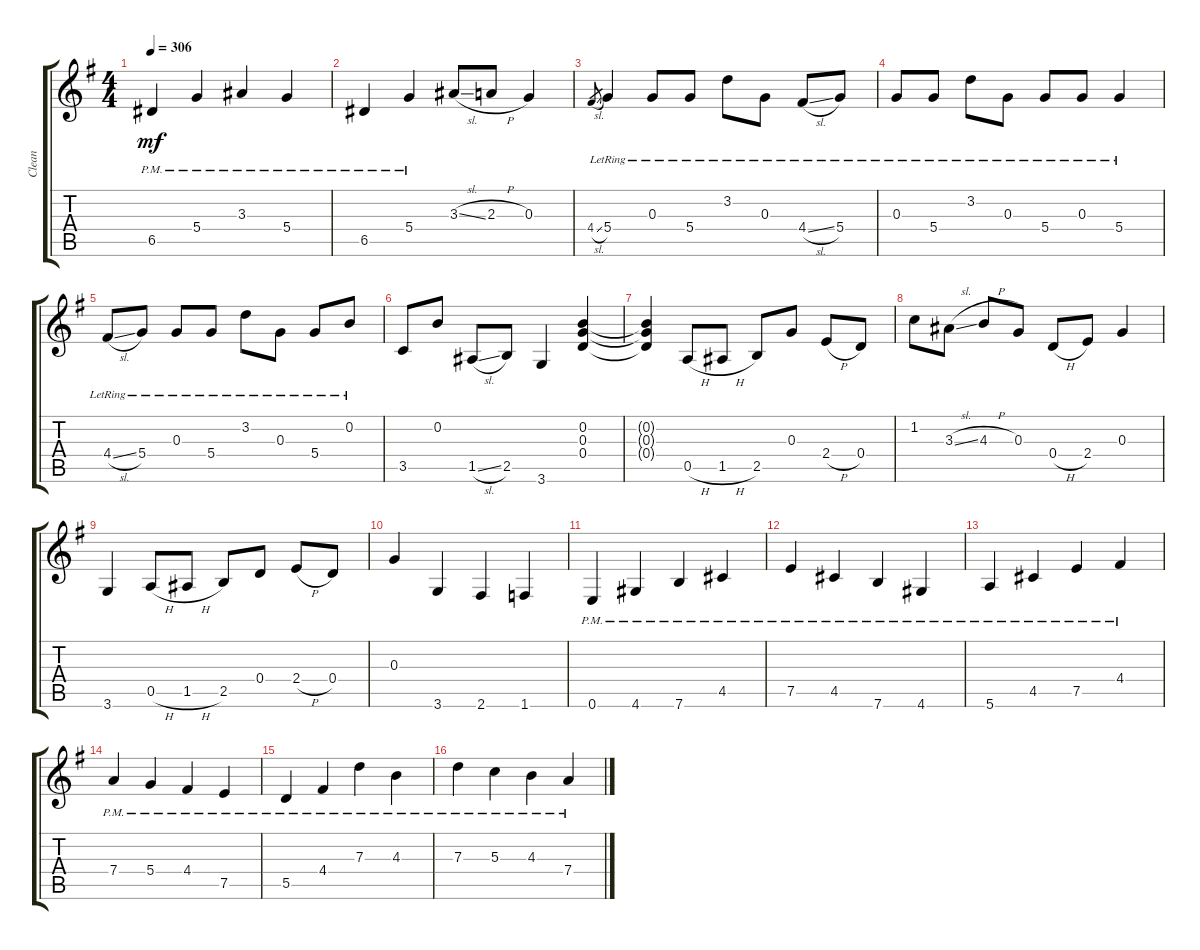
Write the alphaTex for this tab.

\track ("Clean" "Clean") {instrument electricguitarclean}
\staff {score tabs}
\tuning (E4 B3 G3 D3 A2 E2) {hide}
\ts (4 4)
\tempo 306
\clef g2
\ks g
6.5{pm}.4{dy mf} 5.4{pm}.4 3.3{pm}.4 5.4{pm}.4 |
6.5{pm}.4 5.4{pm}.4 3.3{sl}.8 2.3{h}.8 0.3.4 |
4.4{sl}.8{gr} 5.4{lr}.4 0.3{lr}.8 5.4{lr}.8 3.2{lr}.8 0.3{lr}.8 4.4{sl lr}.8 5.4{lr}.8 |
0.3{lr}.8 5.4{lr}.8 3.2{lr}.8 0.3{lr}.8 5.4{lr}.8 0.3{lr}.8 5.4{lr}.4 |
4.4{sl lr}.8 5.4{lr}.8 0.3{lr}.8 5.4{lr}.8 3.2{lr}.8 0.3{lr}.8 5.4{lr}.8 0.2{lr}.8 |
3.5.8 0.2.8 1.5{sl}.8 2.5.8 3.6.4 (0.2 0.3 0.4).4 |
(0.2{t} 0.3{t} 0.4{t}).4 0.5{h}.8 1.5{h}.8 2.5.8 0.3.8 2.4{h}.8 0.4.8 |
1.2.8 3.3{sl}.8 4.3{h}.8 0.3.8 0.4{h}.8 2.4.8 0.3.4 |
3.6.4 0.5{h}.8 1.5{h}.8 2.5.8 0.4.8 2.4{h}.8 0.4.8 |
0.3.4 3.6.4 2.6.4 1.6.4 |
0.6{pm}.4 4.6{pm}.4 7.6{pm}.4 4.5{pm}.4 |
7.5{pm}.4 4.5{pm}.4 7.6{pm}.4 4.6{pm}.4 |
5.6{pm}.4 4.5{pm}.4 7.5{pm}.4 4.4{pm}.4 |
7.4{pm}.4 5.4{pm}.4 4.4{pm}.4 7.5{pm}.4 |
5.5{pm}.4 4.4{pm}.4 7.3{pm}.4 4.3{pm}.4 |
7.3{pm}.4 5.3{pm}.4 4.3{pm}.4 7.4{pm}.4
